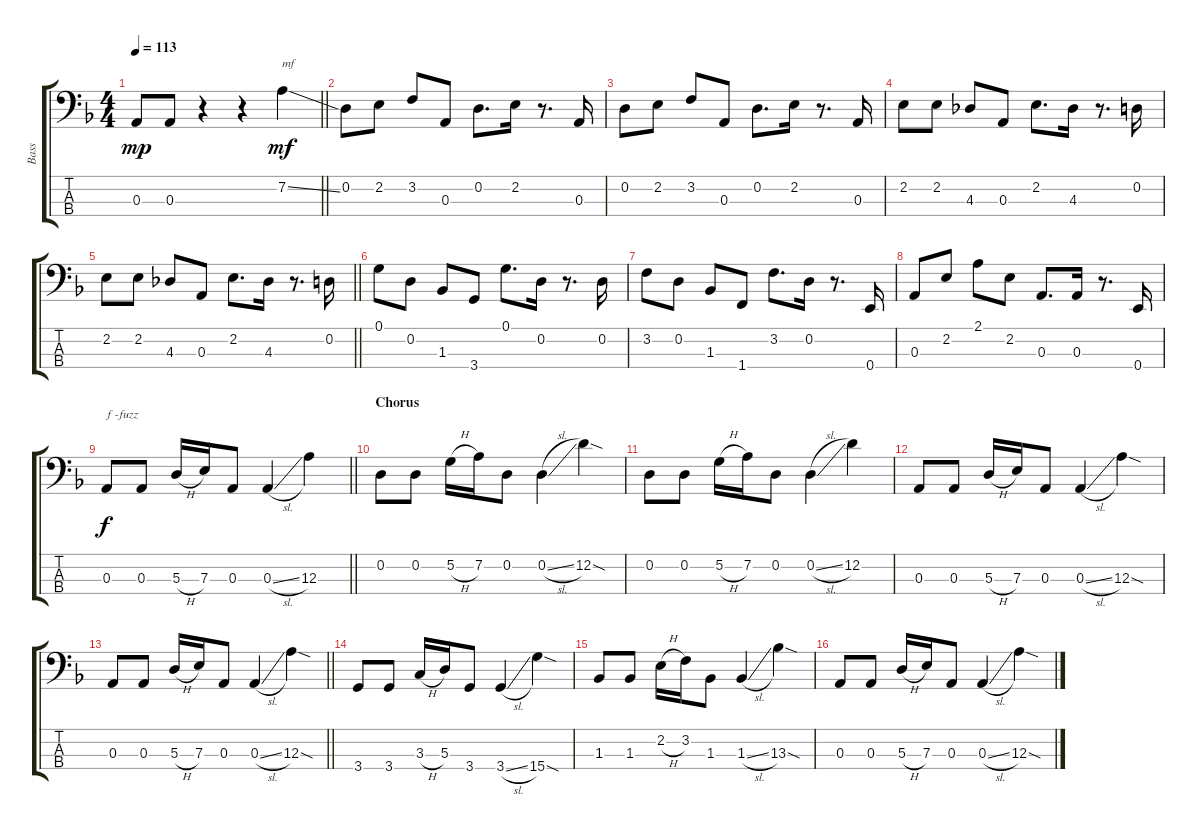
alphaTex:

\track ("Bass " "Bass ") {instrument electricbassfinger}
\staff {score tabs}
\tuning (G2 D2 A1 E1) {hide}
\ts (4 4)
\tempo 113
\clef f4
\barLineRight lightlight
\ks dminor
0.3.8{dy mp} 0.3.8 r.4 r.4 7.2{ss}.4{txt "mf" dy mf} |
\section ("" "")
0.2.8 2.2.8 3.2.8 0.3.8 0.2.8{d} 2.2.16 r.8{d} 0.3.16 |
0.2.8 2.2.8 3.2.8 0.3.8 0.2.8{d} 2.2.16 r.8{d} 0.3.16 |
2.2.8 2.2.8 4.3.8 0.3.8 2.2.8{d} 4.3.16 r.8{d} 0.2.16 |
\barLineRight lightlight
2.2.8 2.2.8 4.3.8 0.3.8 2.2.8{d} 4.3.16 r.8{d} 0.2.16 |
\section ("" "")
0.1.8 0.2.8 1.3.8 3.4.8 0.1.8{d} 0.2.16 r.8{d} 0.2.16 |
3.2.8 0.2.8 1.3.8 1.4.8 3.2.8{d} 0.2.16 r.8{d} 0.4.16 |
0.3.8 2.2.8 2.1.8 2.2.8 0.3.8{d} 0.3.16 r.8{d} 0.4.16 |
\barLineRight lightlight
0.3.8{txt "f -fuzz" dy f instrument lead2sawtooth} 0.3.8 5.3{h}.16 7.3.16 0.3.8 0.3{sl}.4 12.3.4 |
\section ("" "Chorus")
0.2.8 0.2.8 5.2{h}.16 7.2.16 0.2.8 0.2{sl}.4 12.2{sod}.4 |
0.2.8 0.2.8 5.2{h}.16 7.2.16 0.2.8 0.2{sl}.4 12.2.4 |
0.3.8 0.3.8 5.3{h}.16 7.3.16 0.3.8 0.3{sl}.4 12.3{sod}.4 |
\barLineRight lightlight
0.3.8 0.3.8 5.3{h}.16 7.3.16 0.3.8 0.3{sl}.4 12.3{sod}.4 |
\section ("" "")
3.4.8 3.4.8 3.3{h}.16 5.3.16 3.4.8 3.4{sl}.4 15.4{sod}.4 |
1.3.8 1.3.8 2.2{h}.16 3.2.16 1.3.8 1.3{sl}.4 13.3{sod}.4 |
0.3.8 0.3.8 5.3{h}.16 7.3.16 0.3.8 0.3{sl}.4 12.3{sod}.4
